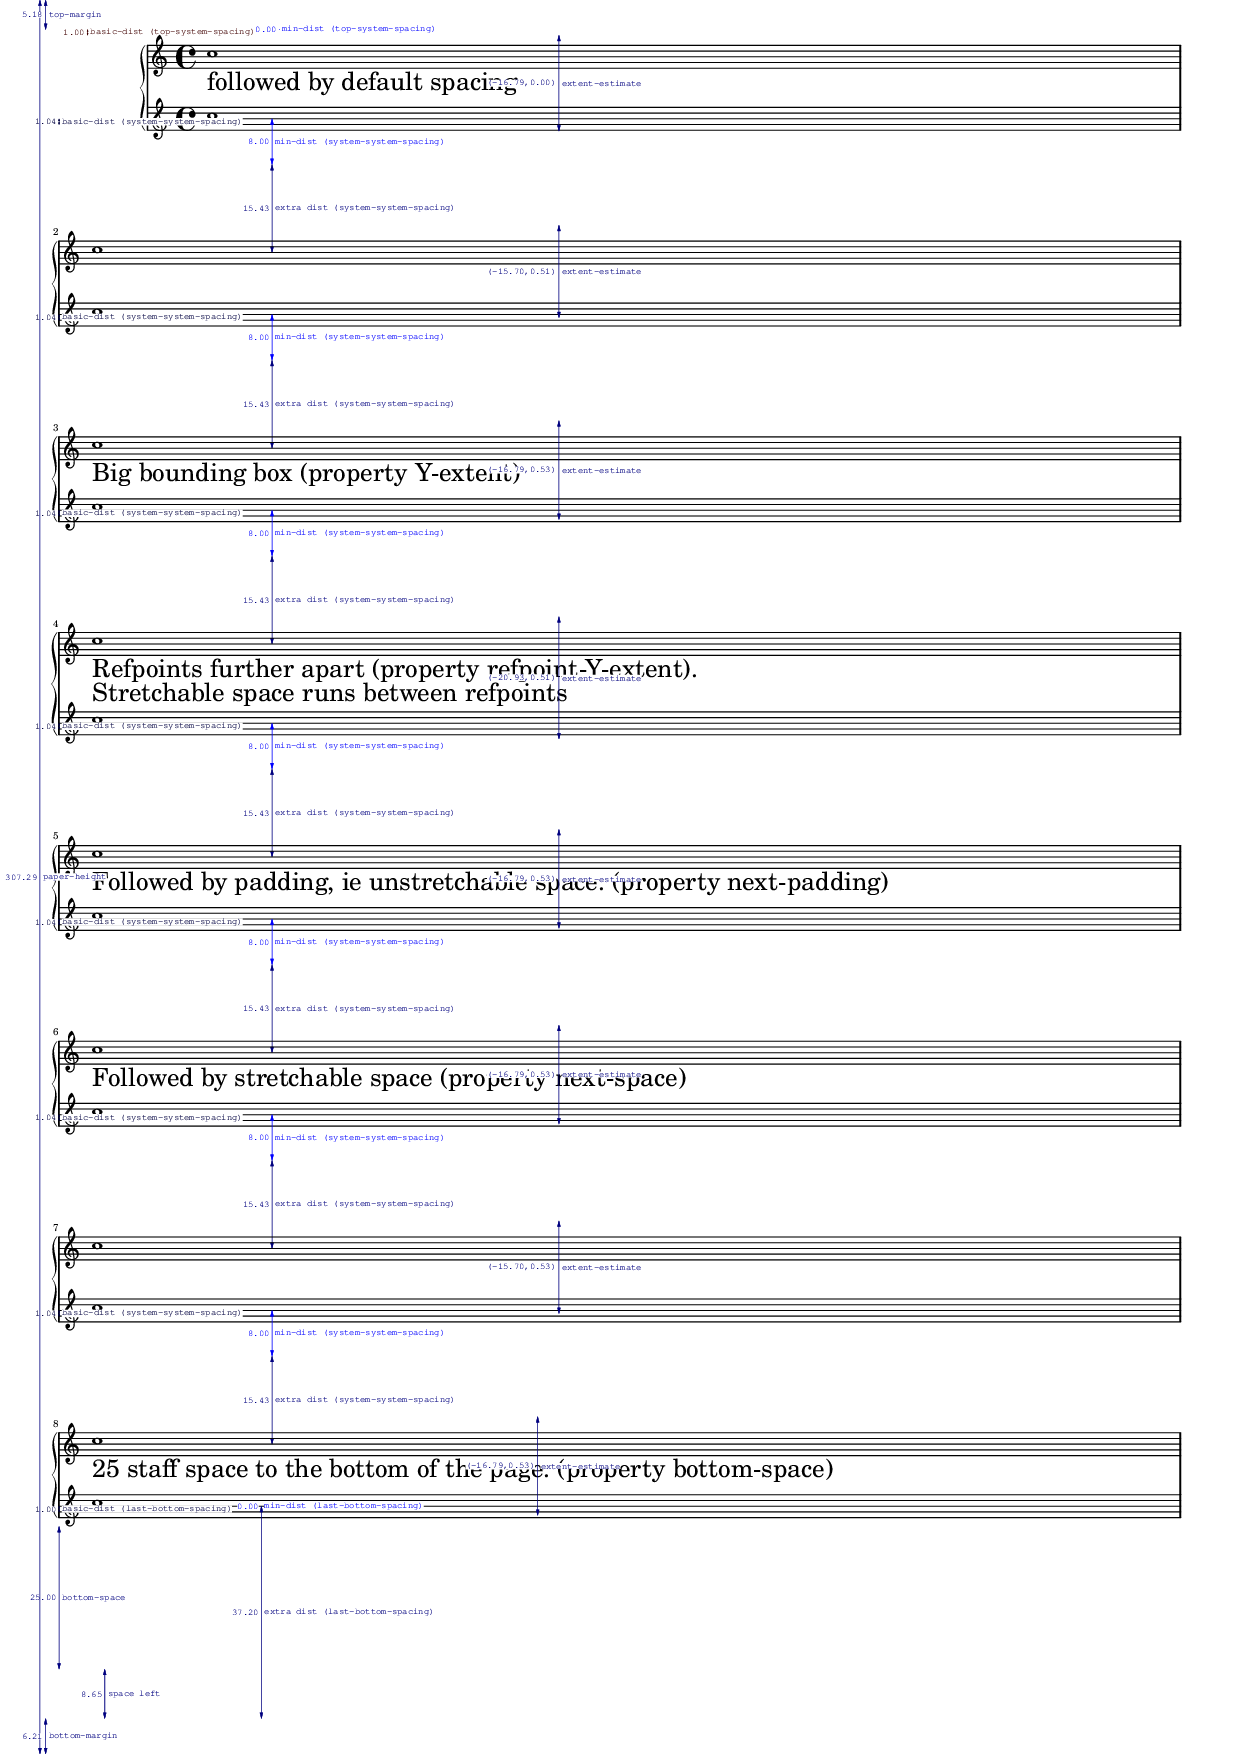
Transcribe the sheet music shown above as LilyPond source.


\header {

  texidoc = "By setting properties in NonMusicalPaperColumn, vertical
spacing of page layout can be adjusted.

For technical reasons, @code{overrideProperty} has to be used for
setting properties on individual object. @code{\override} may still be
used for global overrides.

By setting @code{annotatespacing}, we can see the effect of each property.
"

}

\version "2.7.32"

#(set-global-staff-size 11)

\book {
  \score {
    \relative c'' \new PianoStaff <<
      \new Voice  {
	c1_"followed by default spacing"\break
	c\break

	\overrideProperty
	#"Score.NonMusicalPaperColumn"
	#'line-break-system-details
	#'((Y-extent . (-30 . 10)))
	c_"Big bounding box (property Y-extent)"\break

	\overrideProperty
	#"Score.NonMusicalPaperColumn"
	#'line-break-system-details
	#'((refpoint-Y-extent . (-37 . -10)))
	c_\markup {
	  \column {
	    "Refpoints further apart (property refpoint-Y-extent)."
	    "Stretchable space runs between refpoints"
	  }
	}
	
	\break
	
	\overrideProperty
	#"Score.NonMusicalPaperColumn"
	#'line-break-system-details
	#'((next-padding . 10))

	c_"Followed by padding, ie unstretchable space. (property next-padding)" \break
	\overrideProperty
	#"Score.NonMusicalPaperColumn"
	#'line-break-system-details
	#'((next-space . 20))
	c_"Followed by stretchable space (property next-space)"\break
	c\break
	\overrideProperty
	#"Score.NonMusicalPaperColumn" #'line-break-system-details
	#'((bottom-space . 25.0)) 
	c_"25 staff space to the bottom of the page. (property bottom-space)"\break


      }
      { c1 c c c c c c c }
    >>
  }
  \paper {
    ragged-last-bottom = ##f
    annotate-spacing = ##t
    between-system-space = 1.0
    #(set! text-font-defaults
      (acons
       'font-size 6
       text-font-defaults)
      
    )
  }
}
